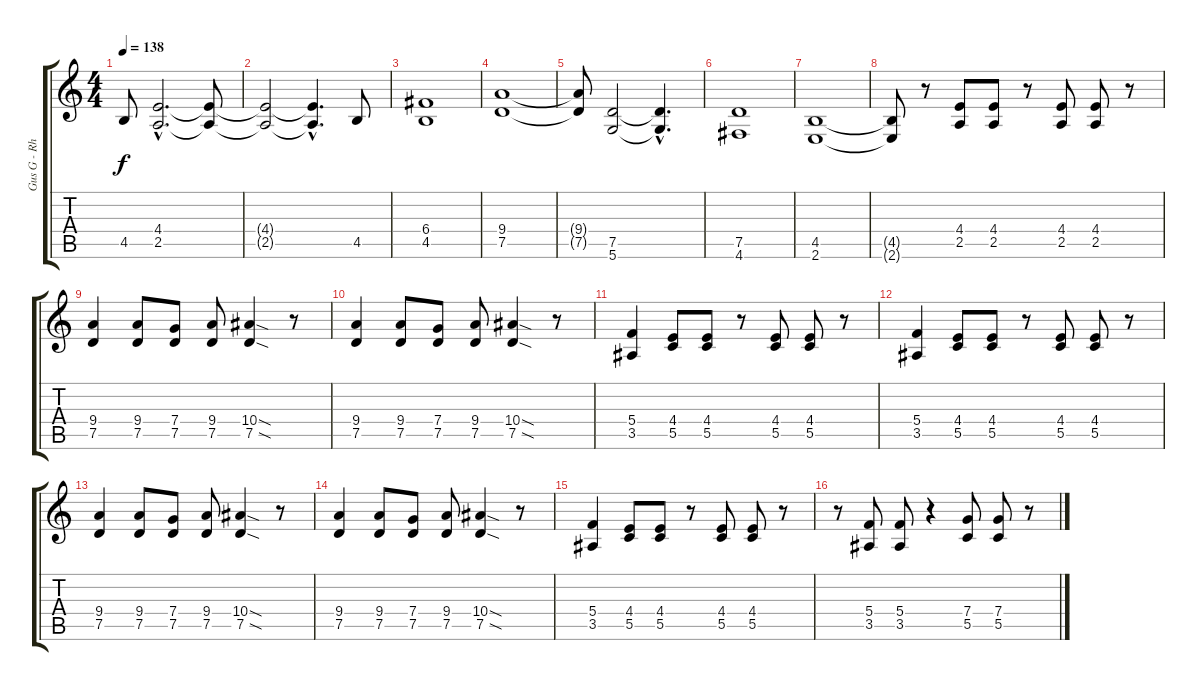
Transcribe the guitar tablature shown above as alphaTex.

\track ("Gus G - Rhytm" "Gus G - Rh") {instrument distortionguitar}
\staff {score tabs}
\tuning (D4 A3 F3 C3 G2 D2) {hide}
\ts (4 4)
\tempo 138
\clef g2
\ks c
4.5.8{dy f} (4.4{hac} 2.5{hac}).2{d} (4.4{t} 2.5{t}).8 |
(4.4{t} 2.5{t}).2 (4.4{hac t} 2.5{hac t}).4{d} 4.5.8 |
(6.4 4.5).1 |
(9.4 7.5).1 |
(9.4{t} 7.5{t}).8 (7.5 5.6).2 (7.5{hac t} 5.6{hac t}).4{d} |
(7.5 4.6).1 |
(4.5 2.6).1 |
(4.5{t} 2.6{t}).8 r.8 (4.4 2.5).8 (4.4 2.5).8 r.8 (4.4 2.5).8 (4.4 2.5).8 r.8 |
(9.4 7.5).4 (9.4 7.5).8 (7.4 7.5).8 (9.4 7.5).8 (10.4{sod} 7.5{sod}).4 r.8 |
(9.4 7.5).4 (9.4 7.5).8 (7.4 7.5).8 (9.4 7.5).8 (10.4{sod} 7.5{sod}).4 r.8 |
(5.4 3.5).4 (4.4 5.5).8 (4.4 5.5).8 r.8 (4.4 5.5).8 (4.4 5.5).8 r.8 |
(5.4 3.5).4 (4.4 5.5).8 (4.4 5.5).8 r.8 (4.4 5.5).8 (4.4 5.5).8 r.8 |
(9.4 7.5).4 (9.4 7.5).8 (7.4 7.5).8 (9.4 7.5).8 (10.4{sod} 7.5{sod}).4 r.8 |
(9.4 7.5).4 (9.4 7.5).8 (7.4 7.5).8 (9.4 7.5).8 (10.4{sod} 7.5{sod}).4 r.8 |
(5.4 3.5).4 (4.4 5.5).8 (4.4 5.5).8 r.8 (4.4 5.5).8 (4.4 5.5).8 r.8 |
r.8 (5.4 3.5).8 (5.4 3.5).8 r.4 (7.4 5.5).8 (7.4 5.5).8 r.8
